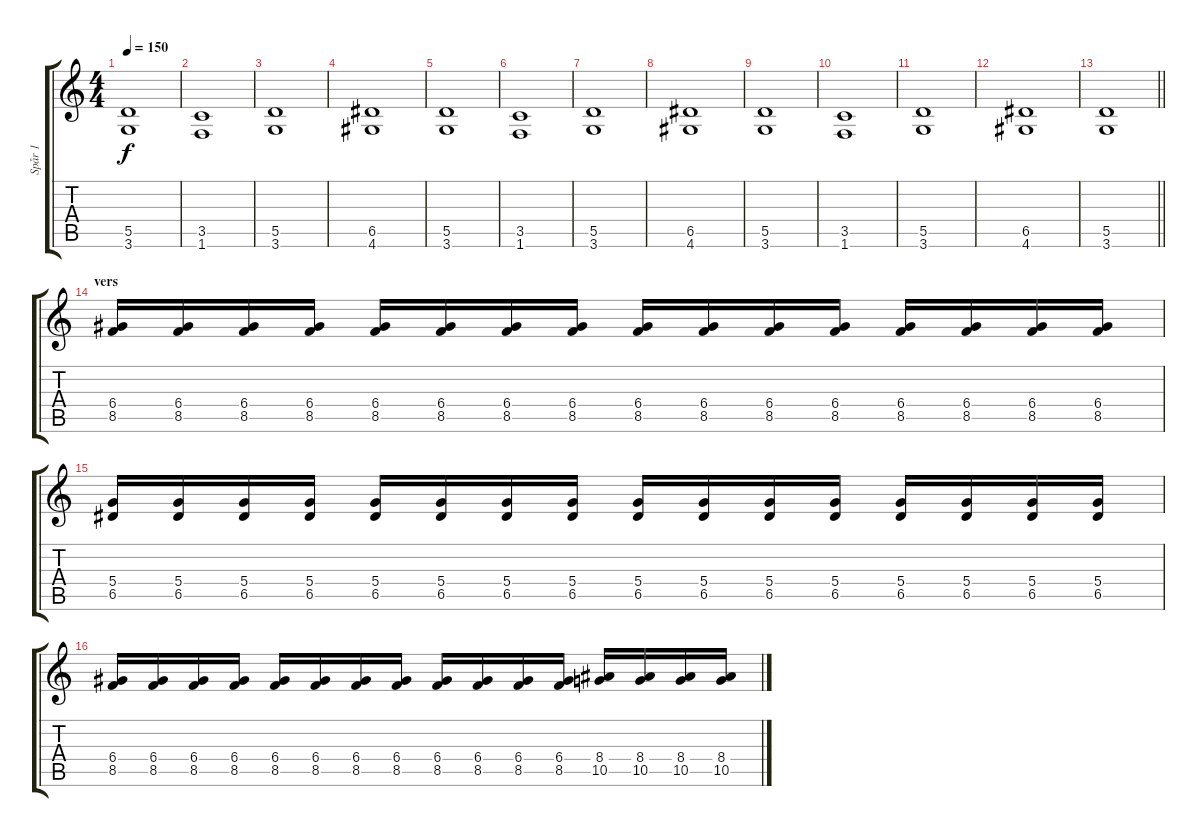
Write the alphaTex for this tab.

\track ("Spår 1" "Spår 1") {instrument distortionguitar}
\staff {score tabs}
\tuning (E4 B3 G3 D3 A2 E2) {hide}
\ts (4 4)
\tempo 150
\clef g2
\ks c
(5.5 3.6).1{dy f} |
(3.5 1.6).1 |
(5.5 3.6).1 |
(6.5 4.6).1 |
(5.5 3.6).1 |
(3.5 1.6).1 |
(5.5 3.6).1 |
(6.5 4.6).1 |
(5.5 3.6).1 |
(3.5 1.6).1 |
(5.5 3.6).1 |
(6.5 4.6).1 |
\barLineRight lightlight
(5.5 3.6).1 |
\section ("" "vers")
(6.4 8.5).16 (6.4 8.5).16 (6.4 8.5).16 (6.4 8.5).16 (6.4 8.5).16 (6.4 8.5).16 (6.4 8.5).16 (6.4 8.5).16 (6.4 8.5).16 (6.4 8.5).16 (6.4 8.5).16 (6.4 8.5).16 (6.4 8.5).16 (6.4 8.5).16 (6.4 8.5).16 (6.4 8.5).16 |
(5.4 6.5).16 (5.4 6.5).16 (5.4 6.5).16 (5.4 6.5).16 (5.4 6.5).16 (5.4 6.5).16 (5.4 6.5).16 (5.4 6.5).16 (5.4 6.5).16 (5.4 6.5).16 (5.4 6.5).16 (5.4 6.5).16 (5.4 6.5).16 (5.4 6.5).16 (5.4 6.5).16 (5.4 6.5).16 |
(6.4 8.5).16 (6.4 8.5).16 (6.4 8.5).16 (6.4 8.5).16 (6.4 8.5).16 (6.4 8.5).16 (6.4 8.5).16 (6.4 8.5).16 (6.4 8.5).16 (6.4 8.5).16 (6.4 8.5).16 (6.4 8.5).16 (8.4 10.5).16 (8.4 10.5).16 (8.4 10.5).16 (8.4 10.5).16
